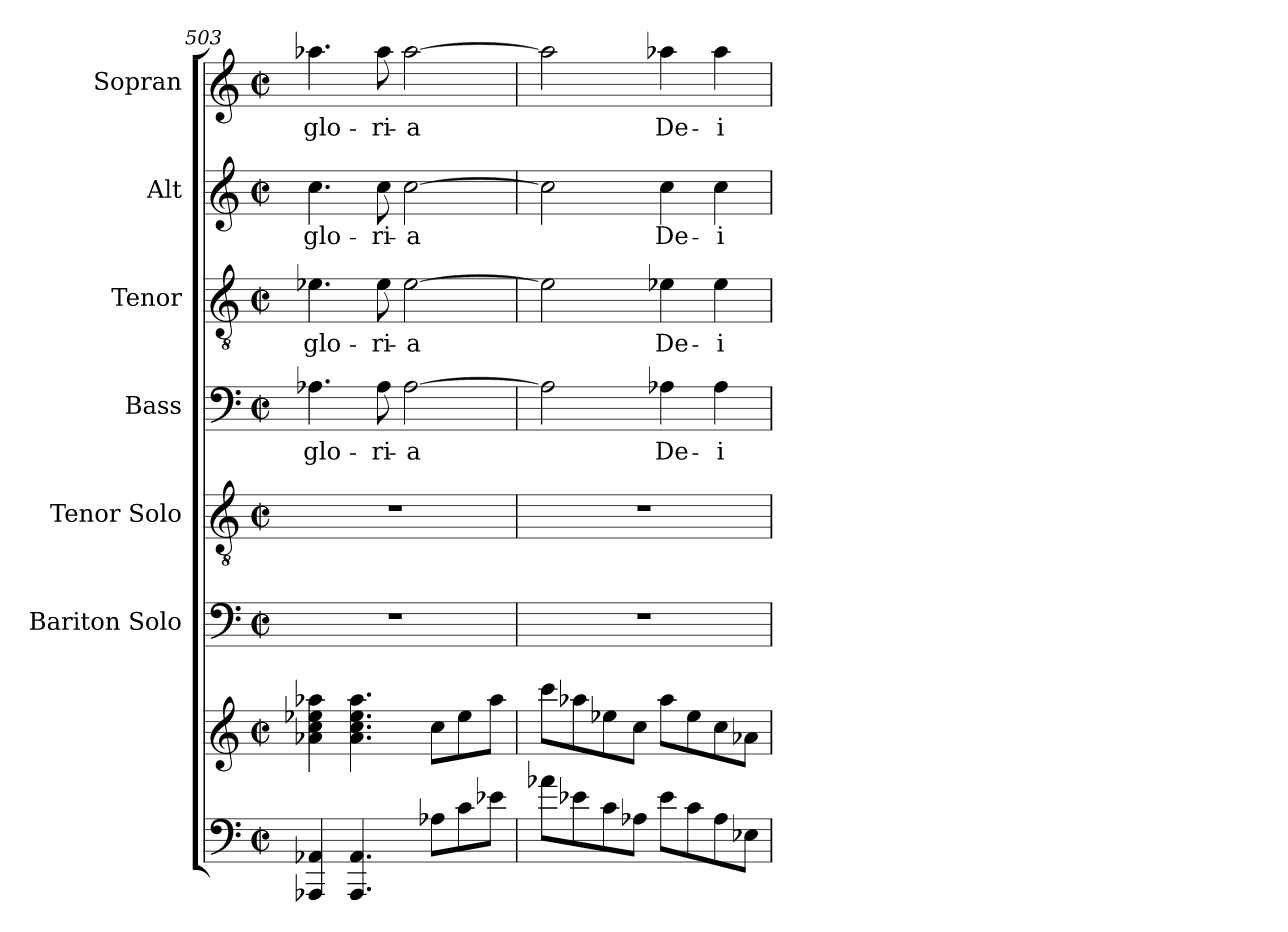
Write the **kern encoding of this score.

**kern	**kern	**kern	**kern	**kern	**text	**kern	**text	**kern	**text	**kern	**text
*part7	*part7	*part6	*part5	*part4	*part4	*part3	*part3	*part2	*part2	*part1	*part1
*staff8	*staff7	*staff6	*staff5	*staff4	*staff4	*staff3	*staff3	*staff2	*staff2	*staff1	*staff1
*	*	*I"Bariton Solo	*I"Tenor Solo	*I"Bass	*	*I"Tenor	*	*I"Alt	*	*I"Sopran	*
*	*	*	*	*I'B.	*	*I'T.	*	*I'A.	*	*I'S.	*
*clefF4	*clefG2	*clefF4	*clefGv2	*clefF4	*	*clefGv2	*	*clefG2	*	*clefG2	*
*k[]	*k[]	*k[]	*k[]	*k[]	*	*k[]	*	*k[]	*	*k[]	*
*C:	*C:	*C:	*C:	*C:	*	*C:	*	*C:	*	*C:	*
*M2/2	*M2/2	*M2/2	*M2/2	*M2/2	*	*M2/2	*	*M2/2	*	*M2/2	*
*met(c|)	*met(c|)	*met(c|)	*met(c|)	*met(c|)	*	*met(c|)	*	*met(c|)	*	*met(c|)	*
=503	=503	=503	=503	=503	=503	=503	=503	=503	=503	=503	=503
!	!	!	!	!	!LO:LY:b	!	!LO:LY:b	!	!LO:LY:b	!	!LO:LY:b
4AAA-X/ 4AA-X/	4a-X\ 4cc\ 4ee-X\ 4aa-X\	1r	1r	4.A-X\	glo-	4.e-X\	glo-	4.cc\	glo-	4.aa-X\	glo-
4.AAA-/ 4.AA-/	4.a-\ 4.cc\ 4.ee-\ 4.aa-\	.	.	.	.	.	.	.	.	.	.
!	!	!	!	!	!LO:LY:b	!	!LO:LY:b	!	!LO:LY:b	!	!LO:LY:b
.	.	.	.	8A-\	-ri-	8e-\	-ri-	8cc\	-ri-	8aa-\	-ri-
!	!	!	!	!	!LO:LY:b	!	!LO:LY:b	!	!LO:LY:b	!	!LO:LY:b
.	.	.	.	[2A-\	-a	[2e-\	-a	[2cc\	-a	[2aa-\	-a
8A-X\L	8cc\L	.	.	.	.	.	.	.	.	.	.
8c\	8ee-\	.	.	.	.	.	.	.	.	.	.
8e-X\J	8aa-\J	.	.	.	.	.	.	.	.	.	.
=504	=504	=504	=504	=504	=504	=504	=504	=504	=504	=504	=504
8a-X\L	8ccc\L	1r	1r	2A-\]	.	2e-\]	.	2cc\]	.	2aa-\]	.
8e-X\	8aa-X\	.	.	.	.	.	.	.	.	.	.
8c\	8ee-X\	.	.	.	.	.	.	.	.	.	.
8A-X\J	8cc\J	.	.	.	.	.	.	.	.	.	.
!	!	!	!	!	!LO:LY:b	!	!LO:LY:b	!	!LO:LY:b	!	!LO:LY:b
8e-\L	8aa-\L	.	.	4A-X\	De-	4e-X\	De-	4cc\	De-	4aa-X\	De-
8c\	8ee-\	.	.	.	.	.	.	.	.	.	.
!	!	!	!	!	!LO:LY:b	!	!LO:LY:b	!	!LO:LY:b	!	!LO:LY:b
8A-\	8cc\	.	.	4A-\	-i	4e-\	-i	4cc\	-i	4aa-\	-i
8E-X\J	8a-X\J	.	.	.	.	.	.	.	.	.	.
=	=	=	=	=	=	=	=	=	=	=	=
*-	*-	*-	*-	*-	*-	*-	*-	*-	*-	*-	*-
